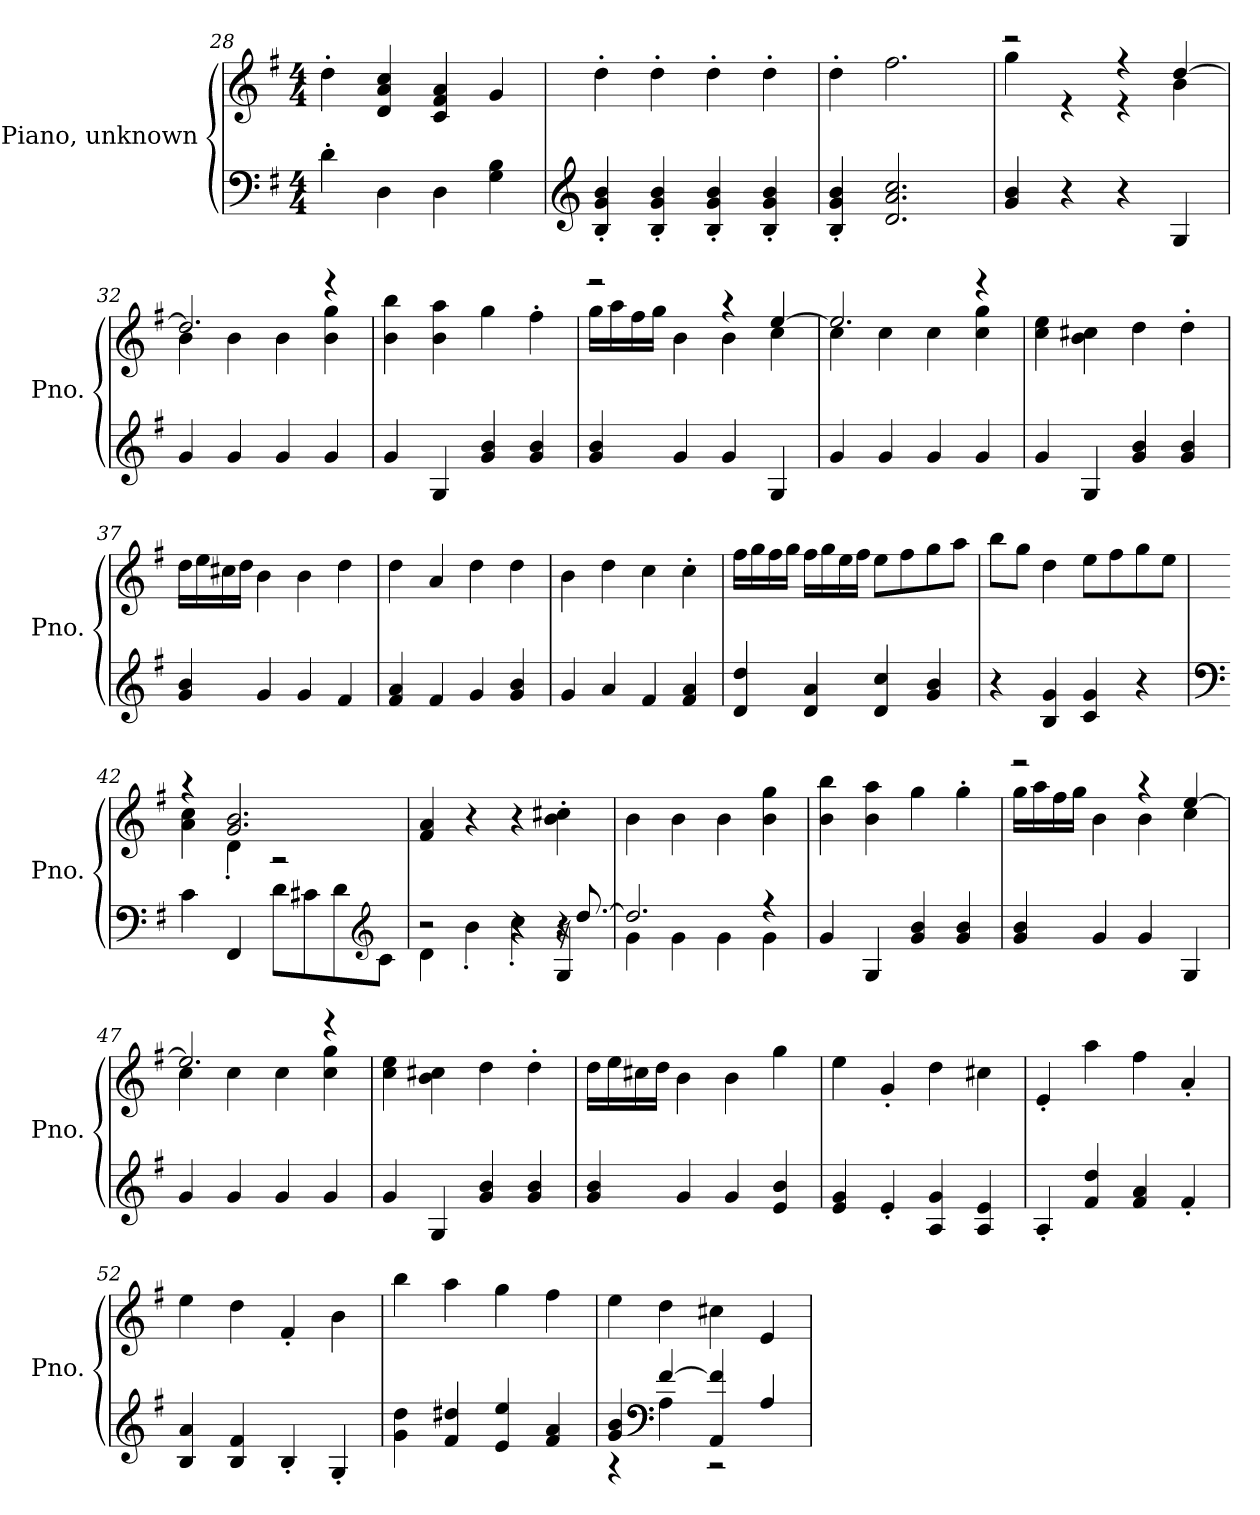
**kern	**kern
*part1	*part1
*staff2	*staff1
*I"Piano, unknown	*
*I'Pno.	*
*clefF4	*clefG2
*k[f#]	*k[f#]
*M4/4	*M4/4
=28	=28
4d'\	4dd'\
4D\	4d/ 4a/ 4cc/
4D\	4c/ 4f#/ 4a/
4G\ 4B\	4g/
=29	=29
*clefG2	*
4B/' 4g/' 4b/'	4dd'\
4B/' 4g/' 4b/'	4dd'\
4B/' 4g/' 4b/'	4dd'\
4B/' 4g/' 4b/'	4dd'\
!!LO:LB:g=z
=30	=30
4B/' 4g/' 4b/'	4dd'\
2.d/ 2.a/ 2.cc/	2.ff#\
=31	=31
*	*^
4g/ 4b/	2r	4gg\
4r	.	4r
4r	4r	4r
4G/	[4dd/	4b\
=32	=32	=32
4g/	2.dd/]	4b\
4g/	.	4b\
4g/	.	4b\
4g/	4r	4b\ 4gg\
*	*v	*v
=33	=33
4g/	4b\ 4bb\
4G/	4b\ 4aa\
4g/ 4b/	4gg\
4g/ 4b/	4ff#'\
=34	=34
*	*^
4g/ 4b/	2r	16gg\LL
.	.	16aa\
.	.	16ff#\
.	.	16gg\JJ
4g/	.	4b\
4g/	4r	4b\
4G/	[4ee/	4cc\
=35	=35	=35
4g/	2.ee/]	4cc\
4g/	.	4cc\
4g/	.	4cc\
4g/	4r	4cc\ 4gg\
*	*v	*v
=36	=36
4g/	4cc\ 4ee\
4G/	4b\ 4cc#X\
4g/ 4b/	4dd\
4g/ 4b/	4dd'\
!!LO:PB:g=z
=37	=37
4g/ 4b/	16dd\LL
.	16ee\
.	16cc#X\
.	16dd\JJ
4g/	4b\
4g/	4b\
4f#/	4dd\
=38	=38
4f#/ 4a/	4dd\
4f#/	4a/
4g/	4dd\
4g/ 4b/	4dd\
=39	=39
4g/	4b\
4a/	4dd\
4f#/	4cc\
4f#/ 4a/	4cc'\
=40	=40
4d/ 4dd/	16ff#\LL
.	16gg\
.	16ff#\
.	16gg\JJ
4d/ 4a/	16ff#\LL
.	16gg\
.	16ee\
.	16ff#\JJ
4d/ 4cc/	8ee\L
.	8ff#\
4g/ 4b/	8gg\
.	8aa\J
=41	=41
4r	8bb\L
.	8gg\J
4B/ 4g/	4dd\
4c/ 4g/	8ee\L
.	8ff#\
4r	8gg\
.	8ee\J
!!LO:LB:g=z
=42	=42
*clefF4	*
*	*^
4c\	4r	4a\ 4cc\
4FF#/	2.g/ 2.b/	4d'\
8d\L	.	2r
8c#X\	.	.
8d\	.	.
*clefG2	*	*
8c#\J	.	.
*	*v	*v
=43	=43
*^	*
*	*^	*
2r	4d\	2r	4f#/ 4a/
.	4b'\	.	4r
4r	4cc'\	4r	4r
16r	4r	4G/	4b\' 4cc#X\'
[8.dd/	.	.	.
*	*v	*v	*
=44	=44	=44
2.dd/]	4g\	4b\
.	4g\	4b\
.	4g\	4b\
4r	4g\	4b\ 4gg\
*v	*v	*
=45	=45
4g/	4b\ 4bb\
4G/	4b\ 4aa\
4g/ 4b/	4gg\
4g/ 4b/	4gg'\
=46	=46
*	*^
4g/ 4b/	2r	16gg\LL
.	.	16aa\
.	.	16ff#\
.	.	16gg\JJ
4g/	.	4b\
4g/	4r	4b\
4G/	[4ee/	4cc\
=47	=47	=47
4g/	2.ee/]	4cc\
4g/	.	4cc\
4g/	.	4cc\
4g/	4r	4cc\ 4gg\
*	*v	*v
!!LO:LB:g=z
=48	=48
4g/	4cc\ 4ee\
4G/	4b\ 4cc#X\
4g/ 4b/	4dd\
4g/ 4b/	4dd'\
=49	=49
4g/ 4b/	16dd\LL
.	16ee\
.	16cc#X\
.	16dd\JJ
4g/	4b\
4g/	4b\
4e/ 4b/	4gg\
=50	=50
4e/ 4g/	4ee\
4e'/	4g'/
4A/ 4g/	4dd\
4A/ 4e/	4cc#X\
=51	=51
4A'/	4e'/
4f#/ 4dd/	4aa\
4f#/ 4a/	4ff#\
4f#'/	4a'/
=52	=52
4B/ 4a/	4ee\
4B/ 4f#/	4dd\
4B'/	4f#'/
4G'/	4b\
=53	=53
4g\ 4dd\	4bb\
4f#/ 4dd#X/	4aa\
4e/ 4ee/	4gg\
4f#/ 4a/	4ff#\
!!LO:LB:g=z
=54	=54
*^	*
4g/ 4b/	4r	4ee\
*clefF4	*	*
[4f#/	4A\	4dd\
4AA/ 4f#/]	2r	4cc#X\
4A/	.	4e/
*v	*v	*
=	=
*-	*-
